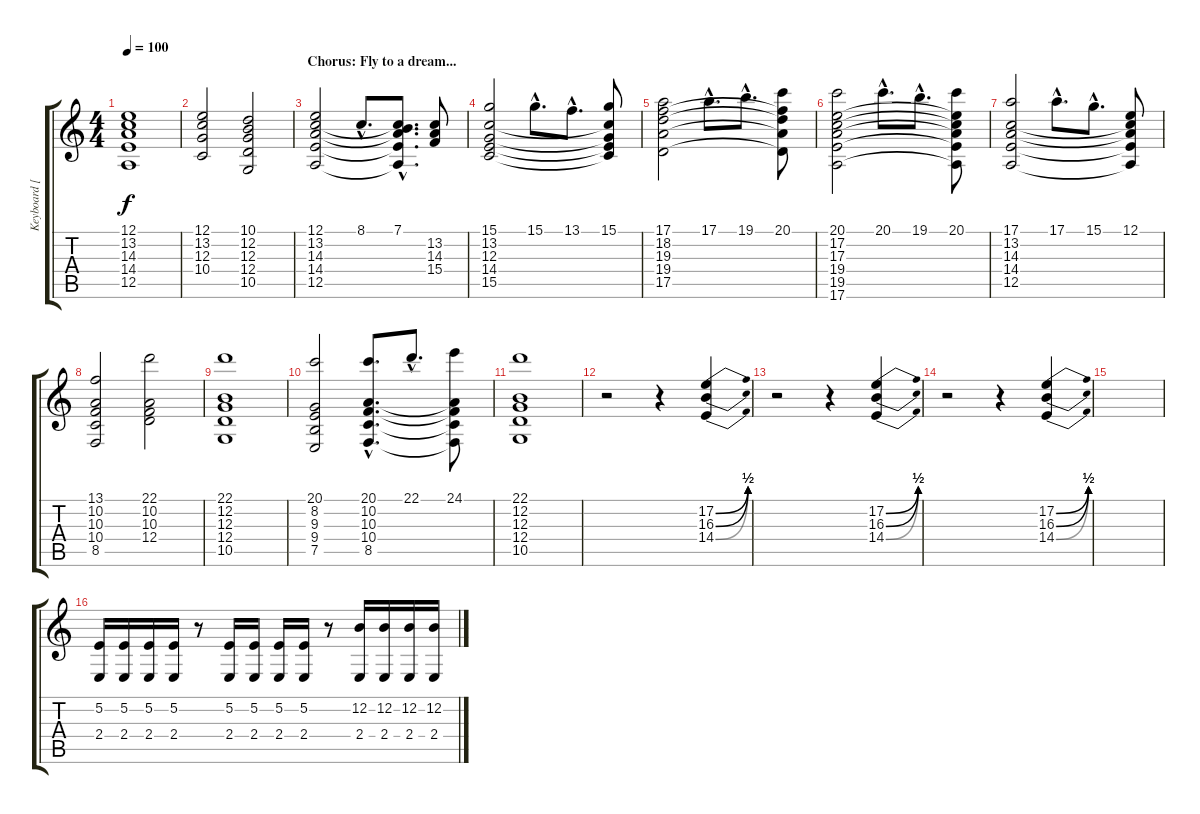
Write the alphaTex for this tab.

\track ("Keyboard [Tuomas]" "Keyboard [") {instrument stringensemble1}
\staff {score tabs}
\tuning (E4 B3 G3 D3 A2 E2) {hide}
\ts (4 4)
\tempo 100
\clef g2
\ks c
(12.1 13.2 14.3 14.4 12.5).1{dy f} |
(12.1 13.2 12.3 10.4).2 (10.1 12.2 12.3 12.4 10.5).2 |
\section ("" "Chorus: Fly to a dream...")
(12.1 13.2 14.3 14.4 12.5).2 8.1{hac}.8{d} (7.1{hac} 13.2{hac t} 14.3{hac t} 14.4{hac t} 12.5{hac t}).8{d} (13.2 14.3 15.4).8 |
(15.1 13.2 12.3 14.4 15.5).2 15.1{hac}.8{d} 13.1{hac}.8{d} (15.1 13.2{t} 12.3{t} 14.4{t} 15.5{t}).8 |
(17.1 18.2 19.3 19.4 17.5).2 17.1{hac}.8{d} 19.1{hac}.8{d} (20.1 18.2{t} 19.3{t} 19.4{t} 17.5{t}).8 |
(20.1 17.2 17.3 19.4 19.5 17.6).2 20.1{hac}.8{d} 19.1{hac}.8{d} (20.1 17.2{t} 17.3{t} 19.4{t} 19.5{t} 17.6{t}).8 |
(17.1 13.2 14.3 14.4 12.5).2 17.1{hac}.8{d} 15.1{hac}.8{d} (12.1 13.2{t} 14.3{t} 14.4{t} 12.5{t}).8 |
(13.1 10.2 10.3 10.4 8.5).2 (22.1 10.2 10.3 12.4).2 |
(22.1 12.2 12.3 12.4 10.5).1 |
(20.1 8.2 9.3 9.4 7.5).2 (20.1{hac} 10.2{hac} 10.3{hac} 10.4{hac} 8.5{hac}).8{d} 22.1{hac}.8{d} (24.1 10.2{t} 10.3{t} 10.4{t} 8.5{t}).8 |
(22.1 12.2 12.3 12.4 10.5).1 |
r.2{instrument choiraahs} r.4 (17.2{be (bend 0 0 60 2)} 16.3{be (bend 0 0 60 2)} 14.4{be (bend 0 0 60 2)}).4 |
r.2 r.4 (17.2{be (bend 0 0 60 2)} 16.3{be (bend 0 0 60 2)} 14.4{be (bend 0 0 60 2)}).4 |
r.2 r.4 (17.2{be (bend 0 0 60 2)} 16.3{be (bend 0 0 60 2)} 14.4{be (bend 0 0 60 2)}).4 |
|
(5.2 2.4).16 (5.2 2.4).16 (5.2 2.4).16 (5.2 2.4).16 r.8 (5.2 2.4).16 (5.2 2.4).16 (5.2 2.4).16 (5.2 2.4).16 r.8 (12.2 2.4).16 (12.2 2.4).16 (12.2 2.4).16 (12.2 2.4).16
